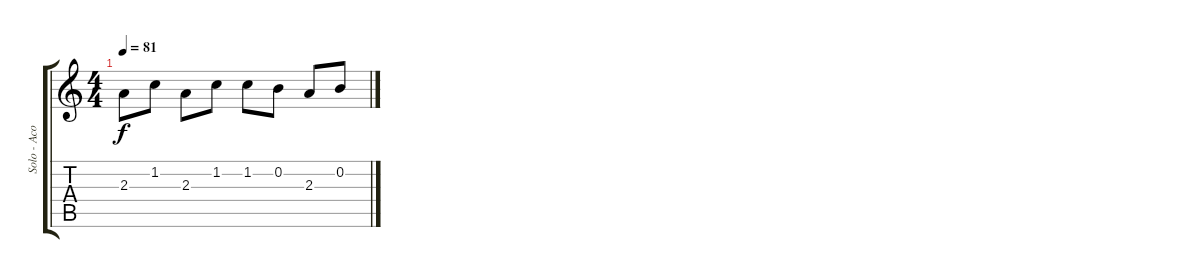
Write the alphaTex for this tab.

\track ("Solo - Acoustic Guitar" "Solo - Aco") {instrument acousticguitarnylon}
\staff {score tabs}
\tuning (E4 B3 G3 D3 A2 E2) {hide}
\ts (4 4)
\tempo 81
\clef g2
\ks c
2.3.8{dy f} 1.2.8 2.3.8 1.2.8 1.2.8 0.2.8 2.3.8 0.2.8
